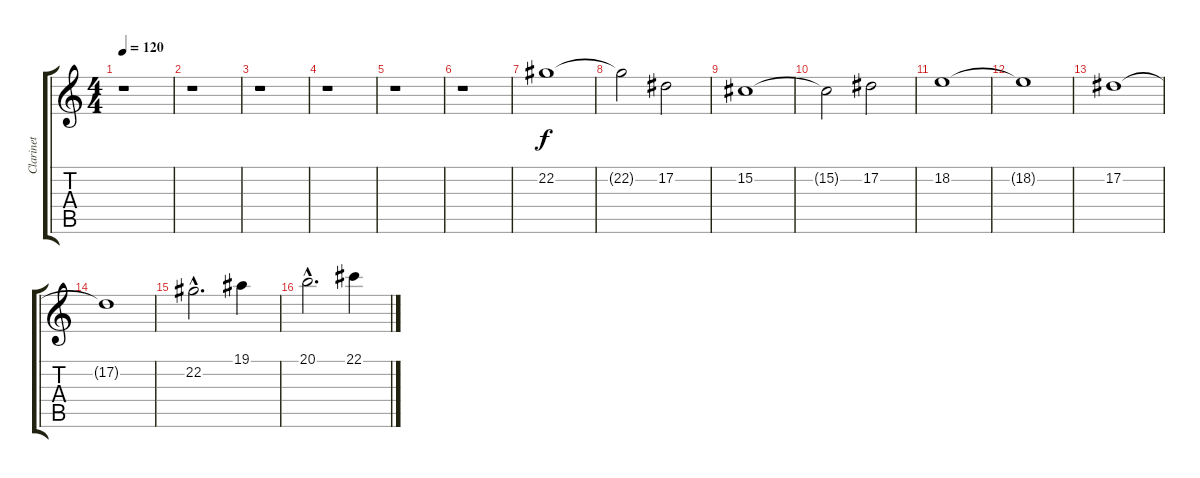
\track ("Clarinet" "Clarinet") {instrument clarinet}
\staff {score tabs}
\tuning (Eb4 Bb3 Gb3 Db3 Ab2 Eb2) {hide}
\ts (4 4)
\tempo 120
\clef g2
\ks c
r.1{dy f} |
r.1 |
r.1 |
r.1 |
r.1 |
r.1 |
22.2.1 |
22.2{t}.2 17.2.2 |
15.2.1 |
15.2{t}.2 17.2.2 |
18.2.1 |
18.2{t}.1 |
17.2.1 |
17.2{t}.1 |
22.2{hac}.2{d} 19.1.4 |
20.1{hac}.2{d} 22.1.4
